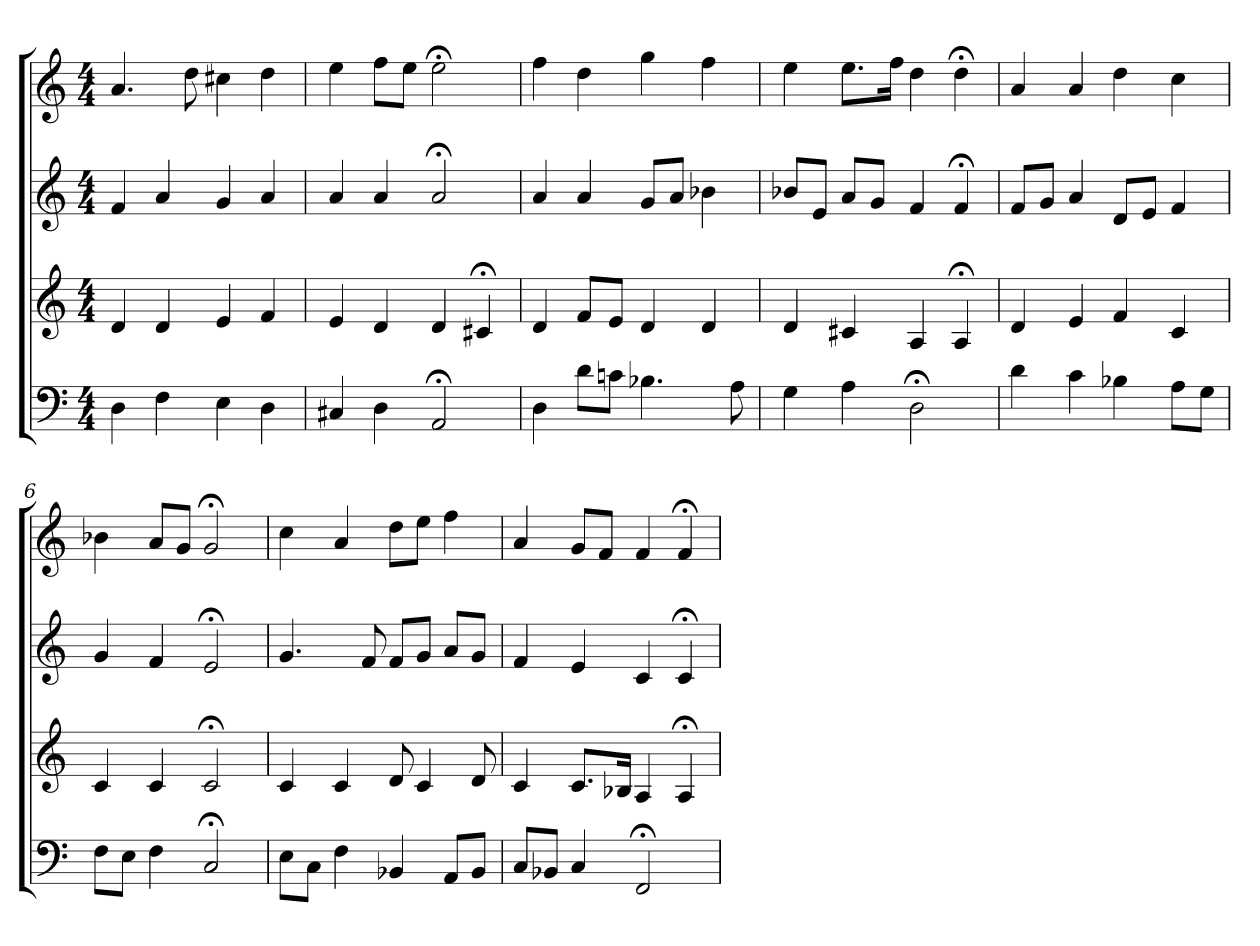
**kern	**kern	**kern	**kern
*part4	*part3	*part2	*part1
*staff4	*staff3	*staff2	*staff1
*clefF4	*clefG2	*clefG2	*clefG2
*k[]	*k[]	*k[]	*k[]
*C:	*C:	*C:	*a:
*M4/4	*M4/4	*M4/4	*M4/4
=1	=1	=1	=1
4D	4d	4f	4.a
4F	4d	4a	.
.	.	.	8dd
4E	4e	4g	4cc#X
4D	4f	4a	4dd
=2	=2	=2	=2
4C#X	4e	4a	4ee
4D	4d	4a	8ff\L
.	.	.	8ee\J
2AA;<	4d	2a;<	2ee;<
.	4c#X;<	.	.
=3	=3	=3	=3
4D	4d	4a	4ff
8d\L	8f/L	4a	4dd
8cn\J	8e/J	.	.
4.B-X	4d	8g/L	4gg
.	.	8a/J	.
.	4d	4b-X	4ff
8A	.	.	.
=4	=4	=4	=4
4G	4d	8b-/L	4ee
.	.	8e/J	.
4A	4c#X	8a/L	8.ee\L
.	.	8g/J	.
.	.	.	16ff\Jk
2D;<	4A	4f	4dd
.	4A;<	4f;<	4dd;<
=5	=5	=5	=5
4d	4d	8f/L	4a
.	.	8g/J	.
4c	4e	4a	4a
4B-X	4f	8d/L	4dd
.	.	8e/J	.
8A\L	4c	4f	4cc
8G\J	.	.	.
=6	=6	=6	=6
8F\L	4c	4g	4b-X
8E\J	.	.	.
4F	4c	4f	8a/L
.	.	.	8g/J
2C;<	2c;<	2e;<	2g;<
=7	=7	=7	=7
8E\L	4c	4.g	4cc
8C\J	.	.	.
4F	4c	.	4a
.	.	8f	.
4BB-X	8d	8f/L	8dd\L
.	4c	8g/J	8ee\J
8AA/L	.	8a/L	4ff
8BB-/J	8d	8g/J	.
=8	=8	=8	=8
8C/L	4c	4f	4a
8BB-X/J	.	.	.
4C	8.c/L	4e	8g/L
.	.	.	8f/J
.	16B-X/Jk	.	.
2FF;<	4A	4c	4f
.	4A;<	4c;<	4f;<
=	=	=	=
*-	*-	*-	*-
